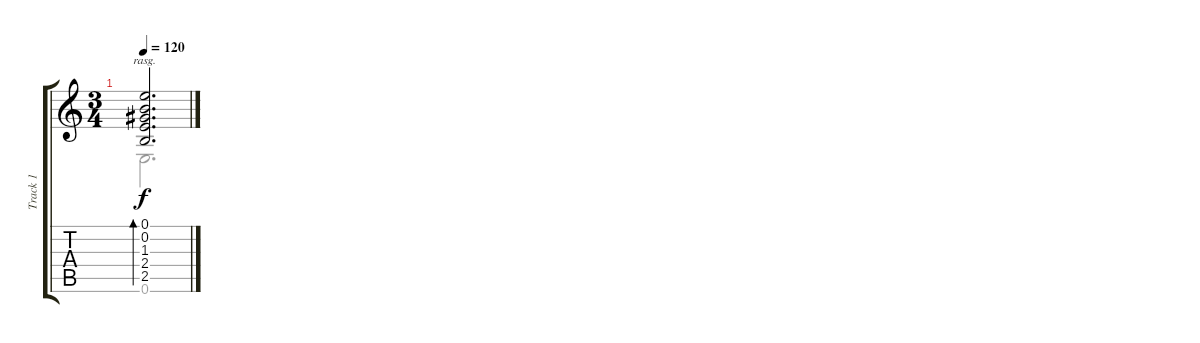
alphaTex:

\track ("Track 1" "Track 1") {instrument acousticguitarnylon}
\staff {score tabs}
\tuning (E4 B3 G3 D3 A2 E2) {hide}
\voice
\ts (3 4)
\tempo 120
\clef g2
\ks c
(0.1 0.2 1.3 2.4 2.5).2{d bd 480 rasg ii dy f}
\voice
\clef g2
\ottava regular
\simile none
\ks c
0.6.2{d dy f}
